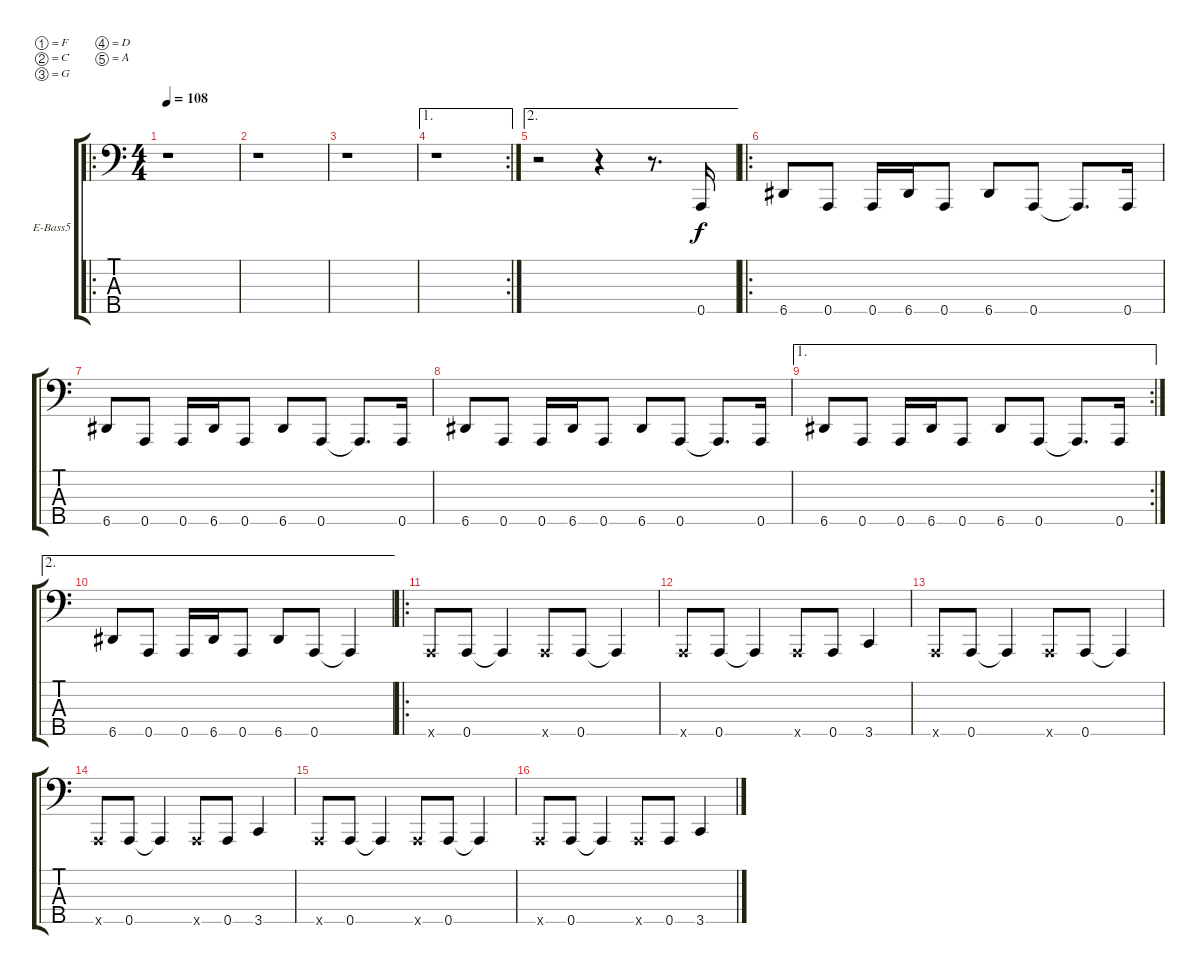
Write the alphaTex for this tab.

\bracketExtendMode groupsimilarinstruments
\firstSystemTrackNameOrientation horizontal
\otherSystemsTrackNameOrientation horizontal
\track ("Fieldy" "E-Bass5") {instrument slapbass1}
\staff {score tabs}
\tuning (F2 C2 G1 D1 A0)
\ro
\ts (4 4)
\tempo 108
\clef f4
\ks c
r.1{dy f instrument slapbass1} |
r.1 |
r.1 |
\ae 1
\rc 2
r.1 |
\ae 2
r.2 r.4 r.8{d} 0.5.16 |
\ro
6.5.8 0.5.8 0.5.16 6.5.16 0.5.8 6.5.8 0.5.8 0.5{t}.8{d} 0.5.16 |
6.5.8 0.5.8 0.5.16 6.5.16 0.5.8 6.5.8 0.5.8 0.5{t}.8{d} 0.5.16 |
6.5.8 0.5.8 0.5.16 6.5.16 0.5.8 6.5.8 0.5.8 0.5{t}.8{d} 0.5.16 |
\ae 1
\rc 2
6.5.8 0.5.8 0.5.16 6.5.16 0.5.8 6.5.8 0.5.8 0.5{t}.8{d} 0.5.16 |
\ae 2
6.5.8 0.5.8 0.5.16 6.5.16 0.5.8 6.5.8 0.5.8 0.5{t}.4 |
\ro
0.5{x}.8 0.5.8 0.5{t}.4 0.5{x}.8 0.5.8 0.5{t}.4 |
0.5{x}.8 0.5.8 0.5{t}.4 0.5{x}.8 0.5.8 3.5.4 |
0.5{x}.8 0.5.8 0.5{t}.4 0.5{x}.8 0.5.8 0.5{t}.4 |
0.5{x}.8 0.5.8 0.5{t}.4 0.5{x}.8 0.5.8 3.5.4 |
0.5{x}.8 0.5.8 0.5{t}.4 0.5{x}.8 0.5.8 0.5{t}.4 |
0.5{x}.8 0.5.8 0.5{t}.4 0.5{x}.8 0.5.8 3.5.4
